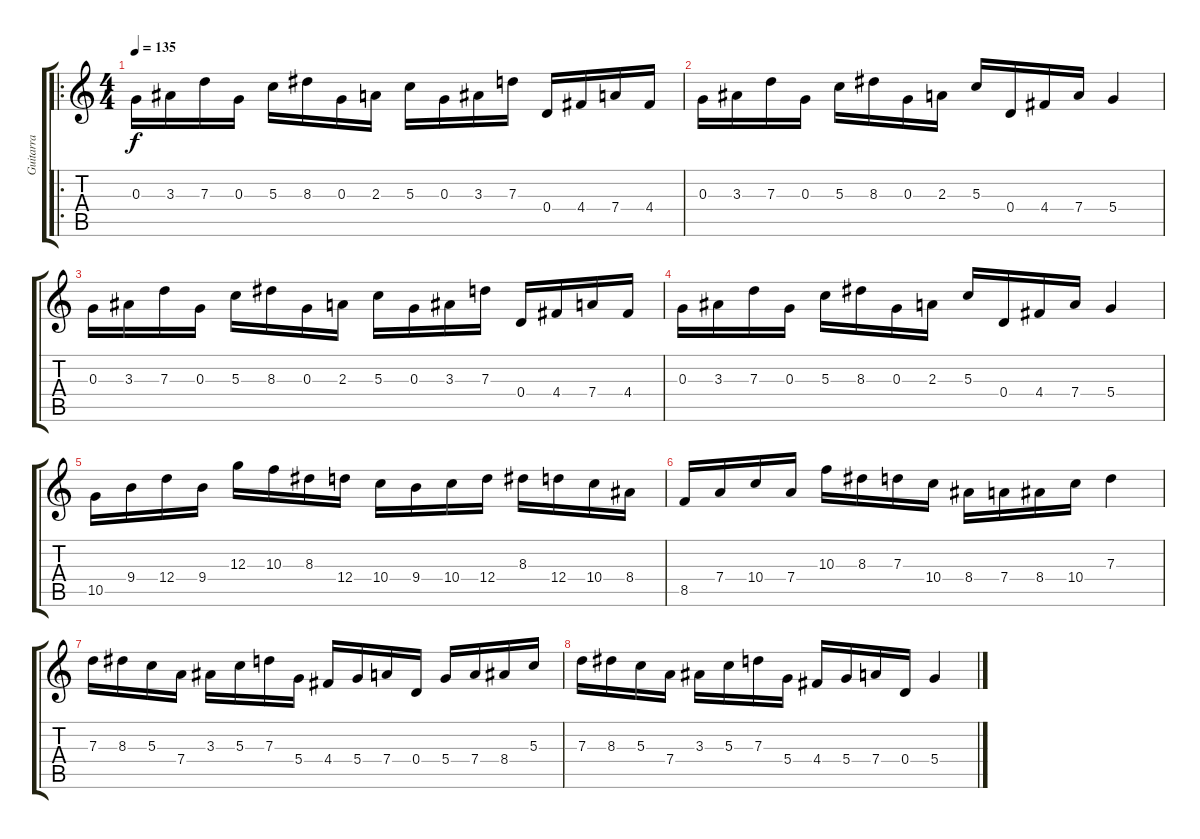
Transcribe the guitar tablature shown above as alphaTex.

\track ("Guitarra" "Guitarra") {instrument distortionguitar}
\staff {score tabs}
\tuning (E4 B3 G3 D3 A2 E2) {hide}
\ro
\ts (4 4)
\tempo 135
\clef g2
\ks c
0.3.16{dy f} 3.3.16 7.3.16 0.3.16 5.3.16 8.3.16 0.3.16 2.3.16 5.3.16 0.3.16 3.3.16 7.3.16 0.4.16 4.4.16 7.4.16 4.4.16 |
0.3.16 3.3.16 7.3.16 0.3.16 5.3.16 8.3.16 0.3.16 2.3.16 5.3.16 0.4.16 4.4.16 7.4.16 5.4.4 |
0.3.16 3.3.16 7.3.16 0.3.16 5.3.16 8.3.16 0.3.16 2.3.16 5.3.16 0.3.16 3.3.16 7.3.16 0.4.16 4.4.16 7.4.16 4.4.16 |
0.3.16 3.3.16 7.3.16 0.3.16 5.3.16 8.3.16 0.3.16 2.3.16 5.3.16 0.4.16 4.4.16 7.4.16 5.4.4 |
10.5.16 9.4.16 12.4.16 9.4.16 12.3.16 10.3.16 8.3.16 12.4.16 10.4.16 9.4.16 10.4.16 12.4.16 8.3.16 12.4.16 10.4.16 8.4.16 |
8.5.16 7.4.16 10.4.16 7.4.16 10.3.16 8.3.16 7.3.16 10.4.16 8.4.16 7.4.16 8.4.16 10.4.16 7.3.4 |
7.3.16 8.3.16 5.3.16 7.4.16 3.3.16 5.3.16 7.3.16 5.4.16 4.4.16 5.4.16 7.4.16 0.4.16 5.4.16 7.4.16 8.4.16 5.3.16 |
7.3.16 8.3.16 5.3.16 7.4.16 3.3.16 5.3.16 7.3.16 5.4.16 4.4.16 5.4.16 7.4.16 0.4.16 5.4.4
